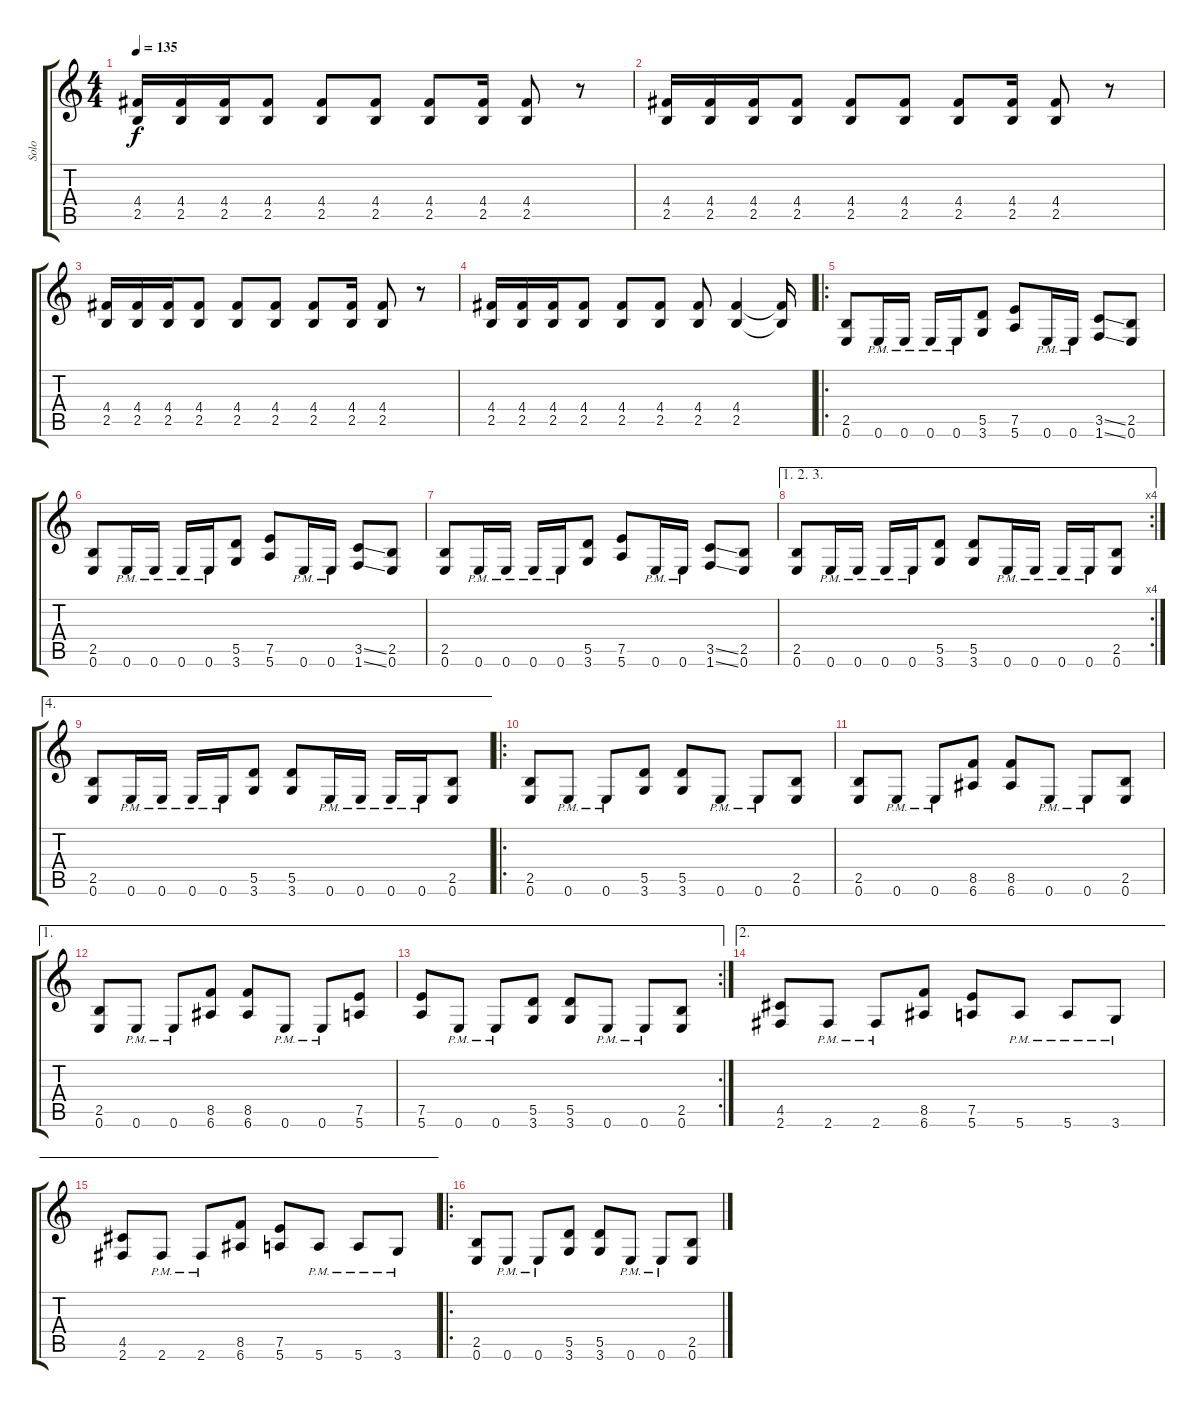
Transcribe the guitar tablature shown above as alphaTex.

\track ("Solo" "Solo") {instrument distortionguitar}
\staff {score tabs}
\tuning (E4 B3 G3 D3 A2 E2) {hide}
\ts (4 4)
\tempo 135
\clef g2
\ks c
(4.4 2.5).16{dy f instrument distortionguitar} (4.4 2.5).16 (4.4 2.5).16 (4.4 2.5).8 (4.4 2.5).8 (4.4 2.5).8 (4.4 2.5).8 (4.4 2.5).16 (4.4 2.5).8 r.8 |
(4.4 2.5).16 (4.4 2.5).16 (4.4 2.5).16 (4.4 2.5).8 (4.4 2.5).8 (4.4 2.5).8 (4.4 2.5).8 (4.4 2.5).16 (4.4 2.5).8 r.8 |
(4.4 2.5).16 (4.4 2.5).16 (4.4 2.5).16 (4.4 2.5).8 (4.4 2.5).8 (4.4 2.5).8 (4.4 2.5).8 (4.4 2.5).16 (4.4 2.5).8 r.8 |
(4.4 2.5).16 (4.4 2.5).16 (4.4 2.5).16 (4.4 2.5).8 (4.4 2.5).8 (4.4 2.5).8 (4.4 2.5).8 (4.4 2.5).4 (4.4{t} 2.5{t}).16 |
\ro
(2.5 0.6).8 0.6{pm}.16 0.6{pm}.16 0.6{pm}.16 0.6{pm}.16 (5.5 3.6).8 (7.5 5.6).8 0.6{pm}.16 0.6{pm}.16 (3.5{ss} 1.6{ss}).8 (2.5 0.6).8 |
(2.5 0.6).8 0.6{pm}.16 0.6{pm}.16 0.6{pm}.16 0.6{pm}.16 (5.5 3.6).8 (7.5 5.6).8 0.6{pm}.16 0.6{pm}.16 (3.5{ss} 1.6{ss}).8 (2.5 0.6).8 |
(2.5 0.6).8 0.6{pm}.16 0.6{pm}.16 0.6{pm}.16 0.6{pm}.16 (5.5 3.6).8 (7.5 5.6).8 0.6{pm}.16 0.6{pm}.16 (3.5{ss} 1.6{ss}).8 (2.5 0.6).8 |
\ae (1 2 3)
\rc 4
(2.5 0.6).8 0.6{pm}.16 0.6{pm}.16 0.6{pm}.16 0.6{pm}.16 (5.5 3.6).8 (5.5 3.6).8 0.6{pm}.16 0.6{pm}.16 0.6{pm}.16 0.6{pm}.16 (2.5 0.6).8 |
\ae 4
(2.5 0.6).8 0.6{pm}.16 0.6{pm}.16 0.6{pm}.16 0.6{pm}.16 (5.5 3.6).8 (5.5 3.6).8 0.6{pm}.16 0.6{pm}.16 0.6{pm}.16 0.6{pm}.16 (2.5 0.6).8 |
\ro
(2.5 0.6).8 0.6{pm}.8 0.6{pm}.8 (5.5 3.6).8 (5.5 3.6).8 0.6{pm}.8 0.6{pm}.8 (2.5 0.6).8 |
(2.5 0.6).8 0.6{pm}.8 0.6{pm}.8 (8.5 6.6).8 (8.5 6.6).8 0.6{pm}.8 0.6{pm}.8 (2.5 0.6).8 |
\ae 1
(2.5 0.6).8 0.6{pm}.8 0.6{pm}.8 (8.5 6.6).8 (8.5 6.6).8 0.6{pm}.8 0.6{pm}.8 (7.5 5.6).8 |
\ae 1
\rc 2
(7.5 5.6).8 0.6{pm}.8 0.6{pm}.8 (5.5 3.6).8 (5.5 3.6).8 0.6{pm}.8 0.6{pm}.8 (2.5 0.6).8 |
\ae 2
(4.5 2.6).8 2.6{pm}.8 2.6{pm}.8 (8.5 6.6).8 (7.5 5.6).8 5.6{pm}.8 5.6{pm}.8 3.6{pm}.8 |
\ae 2
(4.5 2.6).8 2.6{pm}.8 2.6{pm}.8 (8.5 6.6).8 (7.5 5.6).8 5.6{pm}.8 5.6{pm}.8 3.6{pm}.8 |
\ro
(2.5 0.6).8 0.6{pm}.8 0.6{pm}.8 (5.5 3.6).8 (5.5 3.6).8 0.6{pm}.8 0.6{pm}.8 (2.5 0.6).8
